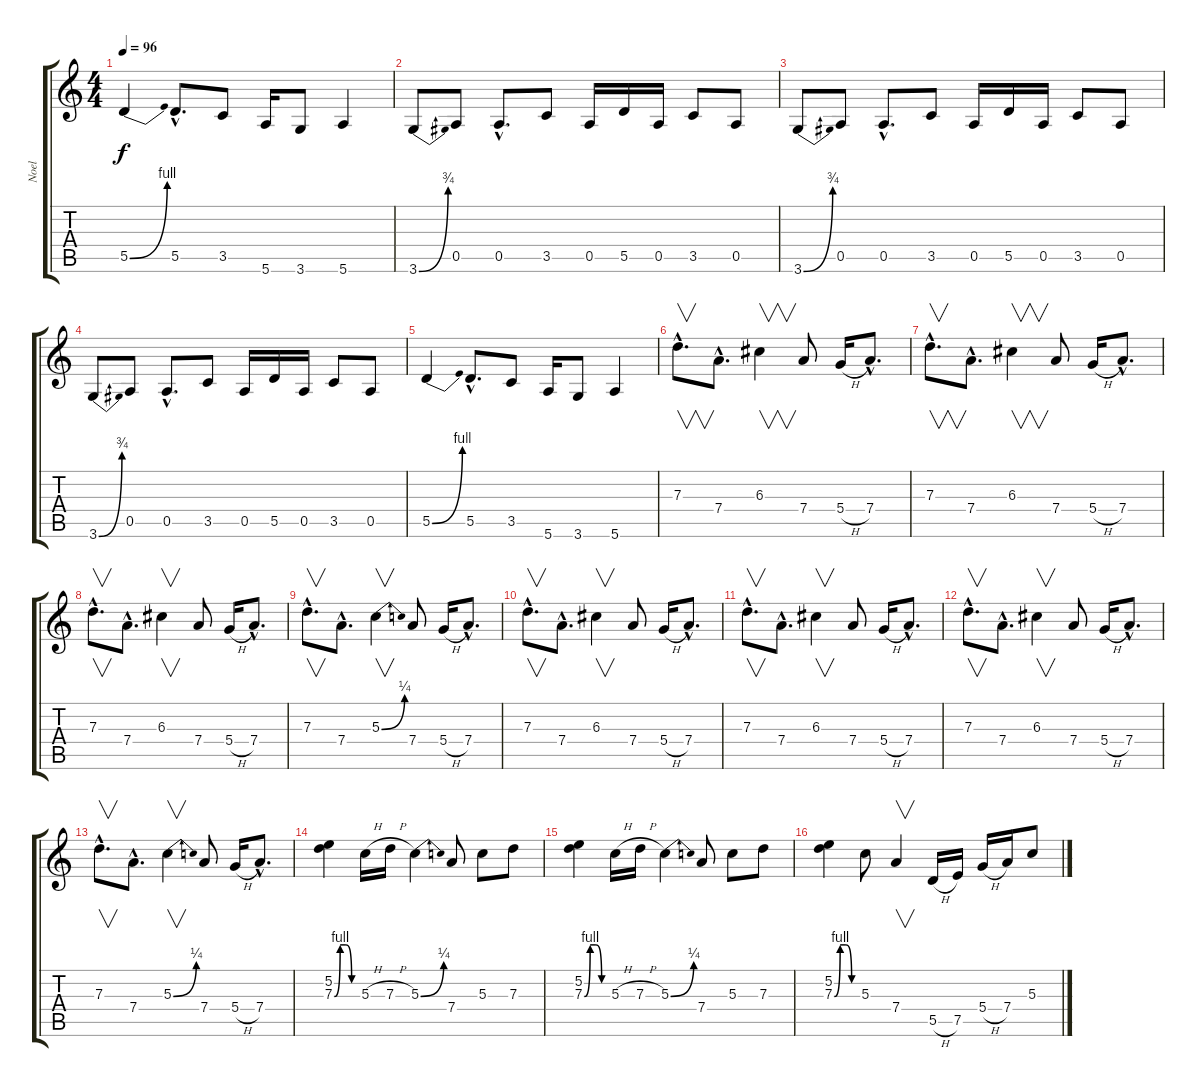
\track ("Noel" "Noel") {instrument distortionguitar}
\staff {score tabs}
\tuning (E4 B3 G3 D3 A2 E2) {hide}
\ts (4 4)
\tempo 96
\clef g2
\ks c
5.5{be (bend 0 0 60 4)}.4{dy f} 5.5{hac}.8{d} 3.5.8 5.6.16 3.6.8 5.6.4 |
3.6{be (bend 0 0 60 3)}.8 0.5.8 0.5{hac}.8{d} 3.5.8 0.5.16 5.5.16 0.5.16 3.5.8 0.5.8 |
3.6{be (bend 0 0 60 3)}.8 0.5.8 0.5{hac}.8{d} 3.5.8 0.5.16 5.5.16 0.5.16 3.5.8 0.5.8 |
3.6{be (bend 0 0 60 3)}.8 0.5.8 0.5{hac}.8{d} 3.5.8 0.5.16 5.5.16 0.5.16 3.5.8 0.5.8 |
5.5{be (bend 0 0 60 4)}.4 5.5{hac}.8{d} 3.5.8 5.6.16 3.6.8 5.6.4 |
7.3{hac}.8{v d volume 16} 7.4{hac}.8{d} 6.3.4{v} 7.4.8 5.4{h}.16 7.4{hac}.8{d} |
7.3{hac}.8{v d} 7.4{hac}.8{d} 6.3.4{v} 7.4.8 5.4{h}.16 7.4{hac}.8{d} |
7.3{hac}.8{v d} 7.4{hac}.8{d} 6.3.4{v} 7.4.8 5.4{h}.16 7.4{hac}.8{d} |
7.3{hac}.8{v d} 7.4{hac}.8{d} 5.3{be (bend 0 0 60 1)}.4{v} 7.4.8 5.4{h}.16 7.4{hac}.8{d} |
7.3{hac}.8{v d volume 16} 7.4{hac}.8{d} 6.3.4{v} 7.4.8 5.4{h}.16 7.4{hac}.8{d} |
7.3{hac}.8{v d} 7.4{hac}.8{d} 6.3.4{v} 7.4.8 5.4{h}.16 7.4{hac}.8{d} |
7.3{hac}.8{v d} 7.4{hac}.8{d} 6.3.4{v} 7.4.8 5.4{h}.16 7.4{hac}.8{d} |
7.3{hac}.8{v d} 7.4{hac}.8{d} 5.3{be (bend 0 0 60 1)}.4{v} 7.4.8 5.4{h}.16 7.4{hac}.8{d} |
(5.2 7.3{be (custom 0 0 15 4 30 4 45 0 60 0)}).4 5.3{h}.16 7.3{h}.16 5.3{be (bend 0 0 60 1)}.4 7.4.8 5.3.8 7.3.8 |
(5.2 7.3{be (custom 0 0 15 4 30 4 45 0 60 0)}).4 5.3{h}.16 7.3{h}.16 5.3{be (bend 0 0 60 1)}.4 7.4.8 5.3.8 7.3.8 |
(5.2 7.3{be (custom 0 0 15 4 30 4 45 0 60 0)}).4 5.3.8 7.4.4{v} 5.5{h}.16 7.5.16 5.4{h}.16 7.4.16 5.3.8
